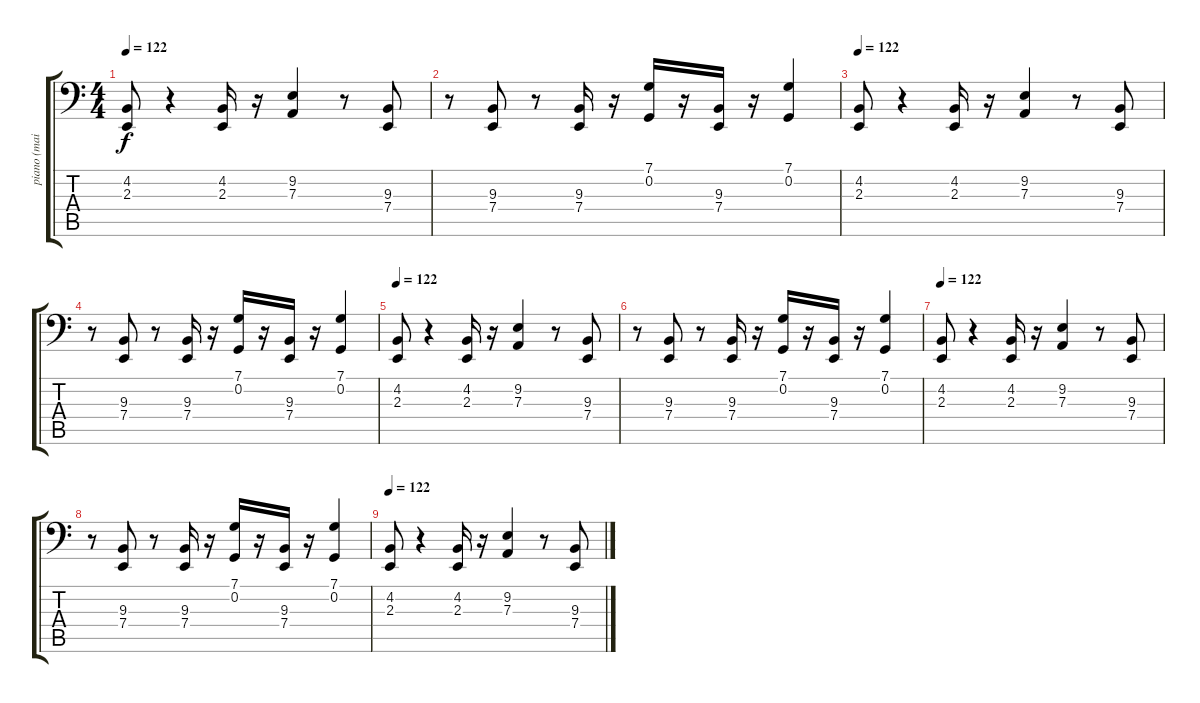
\track ("piano (main Gauche)" "piano (mai") {instrument acousticgrandpiano}
\staff {score tabs}
\tuning (C3 G2 D2 A1 E1 B0) {hide}
\ts (4 4)
\tempo 122
\clef f4
\ks c
(4.2 2.3).8{dy f} r.4 (4.2 2.3).16 r.16 (9.2 7.3).4 r.8 (9.3 7.4).8 |
r.8 (9.3 7.4).8 r.8 (9.3 7.4).16 r.16 (7.1 0.2).16 r.16 (9.3 7.4).16 r.16 (7.1 0.2).4 |
\tempo 122
(4.2 2.3).8 r.4 (4.2 2.3).16 r.16 (9.2 7.3).4 r.8 (9.3 7.4).8 |
r.8 (9.3 7.4).8 r.8 (9.3 7.4).16 r.16 (7.1 0.2).16 r.16 (9.3 7.4).16 r.16 (7.1 0.2).4 |
\tempo 122
(4.2 2.3).8 r.4 (4.2 2.3).16 r.16 (9.2 7.3).4 r.8 (9.3 7.4).8 |
r.8 (9.3 7.4).8 r.8 (9.3 7.4).16 r.16 (7.1 0.2).16 r.16 (9.3 7.4).16 r.16 (7.1 0.2).4 |
\tempo 122
(4.2 2.3).8 r.4 (4.2 2.3).16 r.16 (9.2 7.3).4 r.8 (9.3 7.4).8 |
r.8 (9.3 7.4).8 r.8 (9.3 7.4).16 r.16 (7.1 0.2).16 r.16 (9.3 7.4).16 r.16 (7.1 0.2).4 |
\tempo 122
(4.2 2.3).8 r.4 (4.2 2.3).16 r.16 (9.2 7.3).4 r.8 (9.3 7.4).8
